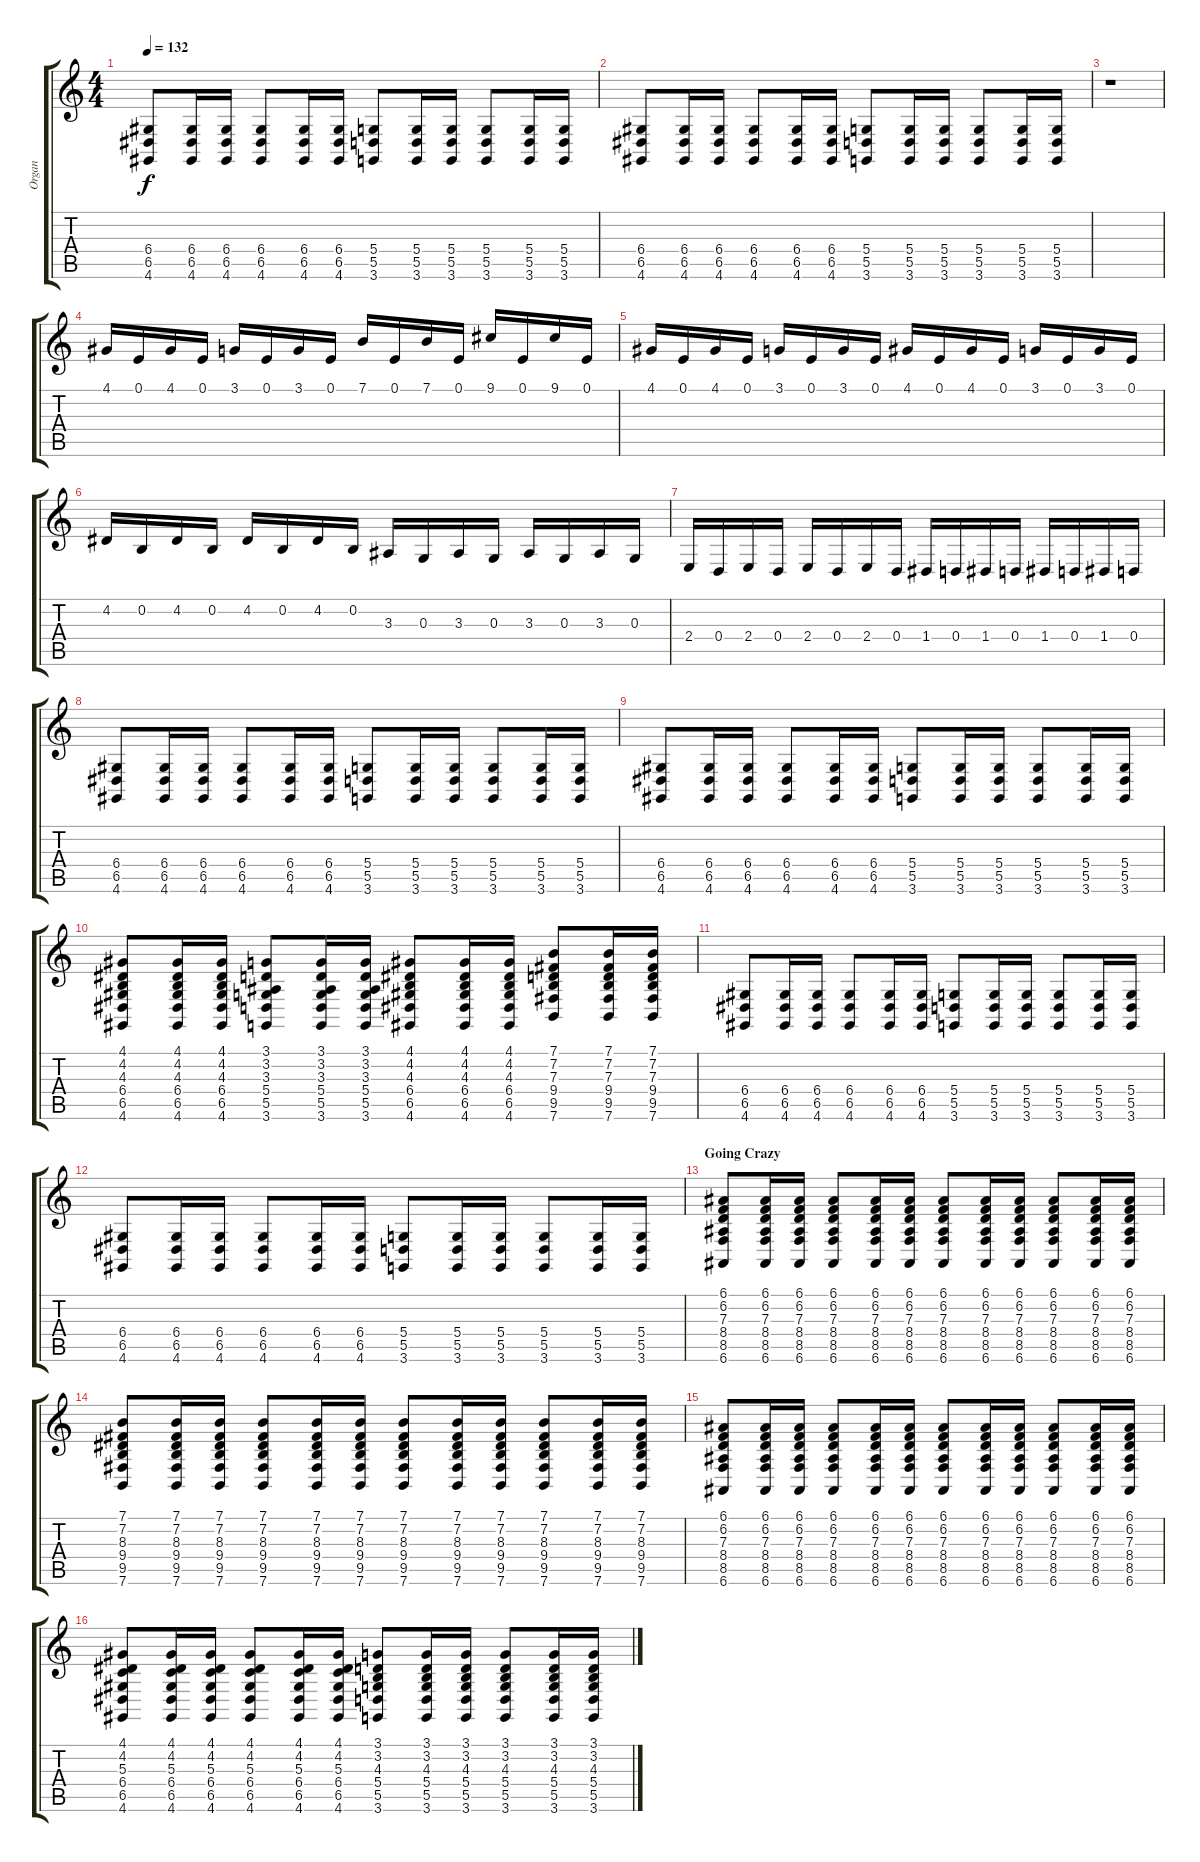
\track ("Organ" "Organ") {instrument churchorgan}
\staff {score tabs}
\tuning (E4 B3 G3 D3 A2 E2) {hide}
\ts (4 4)
\tempo 132
\clef g2
\ks c
(6.4 6.5 4.6).8{dy f} (6.4 6.5 4.6).16 (6.4 6.5 4.6).16 (6.4 6.5 4.6).8 (6.4 6.5 4.6).16 (6.4 6.5 4.6).16 (5.4 5.5 3.6).8 (5.4 5.5 3.6).16 (5.4 5.5 3.6).16 (5.4 5.5 3.6).8 (5.4 5.5 3.6).16 (5.4 5.5 3.6).16 |
(6.4 6.5 4.6).8 (6.4 6.5 4.6).16 (6.4 6.5 4.6).16 (6.4 6.5 4.6).8 (6.4 6.5 4.6).16 (6.4 6.5 4.6).16 (5.4 5.5 3.6).8 (5.4 5.5 3.6).16 (5.4 5.5 3.6).16 (5.4 5.5 3.6).8 (5.4 5.5 3.6).16 (5.4 5.5 3.6).16 |
r.1 |
4.1.16 0.1.16 4.1.16 0.1.16 3.1.16 0.1.16 3.1.16 0.1.16 7.1.16 0.1.16 7.1.16 0.1.16 9.1.16 0.1.16 9.1.16 0.1.16 |
4.1.16 0.1.16 4.1.16 0.1.16 3.1.16 0.1.16 3.1.16 0.1.16 4.1.16 0.1.16 4.1.16 0.1.16 3.1.16 0.1.16 3.1.16 0.1.16 |
4.2.16 0.2.16 4.2.16 0.2.16 4.2.16 0.2.16 4.2.16 0.2.16 3.3.16 0.3.16 3.3.16 0.3.16 3.3.16 0.3.16 3.3.16 0.3.16 |
2.4.16 0.4.16 2.4.16 0.4.16 2.4.16 0.4.16 2.4.16 0.4.16 1.4.16 0.4.16 1.4.16 0.4.16 1.4.16 0.4.16 1.4.16 0.4.16 |
(6.4 6.5 4.6).8 (6.4 6.5 4.6).16 (6.4 6.5 4.6).16 (6.4 6.5 4.6).8 (6.4 6.5 4.6).16 (6.4 6.5 4.6).16 (5.4 5.5 3.6).8 (5.4 5.5 3.6).16 (5.4 5.5 3.6).16 (5.4 5.5 3.6).8 (5.4 5.5 3.6).16 (5.4 5.5 3.6).16 |
(6.4 6.5 4.6).8 (6.4 6.5 4.6).16 (6.4 6.5 4.6).16 (6.4 6.5 4.6).8 (6.4 6.5 4.6).16 (6.4 6.5 4.6).16 (5.4 5.5 3.6).8 (5.4 5.5 3.6).16 (5.4 5.5 3.6).16 (5.4 5.5 3.6).8 (5.4 5.5 3.6).16 (5.4 5.5 3.6).16 |
(4.1 4.2 4.3 6.4 6.5 4.6).8 (4.1 4.2 4.3 6.4 6.5 4.6).16 (4.1 4.2 4.3 6.4 6.5 4.6).16 (3.1 3.2 3.3 5.4 5.5 3.6).8 (3.1 3.2 3.3 5.4 5.5 3.6).16 (3.1 3.2 3.3 5.4 5.5 3.6).16 (4.1 4.2 4.3 6.4 6.5 4.6).8 (4.1 4.2 4.3 6.4 6.5 4.6).16 (4.1 4.2 4.3 6.4 6.5 4.6).16 (7.1 7.2 7.3 9.4 9.5 7.6).8 (7.1 7.2 7.3 9.4 9.5 7.6).16 (7.1 7.2 7.3 9.4 9.5 7.6).16 |
(6.4 6.5 4.6).8 (6.4 6.5 4.6).16 (6.4 6.5 4.6).16 (6.4 6.5 4.6).8 (6.4 6.5 4.6).16 (6.4 6.5 4.6).16 (5.4 5.5 3.6).8 (5.4 5.5 3.6).16 (5.4 5.5 3.6).16 (5.4 5.5 3.6).8 (5.4 5.5 3.6).16 (5.4 5.5 3.6).16 |
(6.4 6.5 4.6).8 (6.4 6.5 4.6).16 (6.4 6.5 4.6).16 (6.4 6.5 4.6).8 (6.4 6.5 4.6).16 (6.4 6.5 4.6).16 (5.4 5.5 3.6).8 (5.4 5.5 3.6).16 (5.4 5.5 3.6).16 (5.4 5.5 3.6).8 (5.4 5.5 3.6).16 (5.4 5.5 3.6).16 |
\section ("" "Going Crazy")
(6.1 6.2 7.3 8.4 8.5 6.6).8 (6.1 6.2 7.3 8.4 8.5 6.6).16 (6.1 6.2 7.3 8.4 8.5 6.6).16 (6.1 6.2 7.3 8.4 8.5 6.6).8 (6.1 6.2 7.3 8.4 8.5 6.6).16 (6.1 6.2 7.3 8.4 8.5 6.6).16 (6.1 6.2 7.3 8.4 8.5 6.6).8 (6.1 6.2 7.3 8.4 8.5 6.6).16 (6.1 6.2 7.3 8.4 8.5 6.6).16 (6.1 6.2 7.3 8.4 8.5 6.6).8 (6.1 6.2 7.3 8.4 8.5 6.6).16 (6.1 6.2 7.3 8.4 8.5 6.6).16 |
(7.1 7.2 8.3 9.4 9.5 7.6).8 (7.1 7.2 8.3 9.4 9.5 7.6).16 (7.1 7.2 8.3 9.4 9.5 7.6).16 (7.1 7.2 8.3 9.4 9.5 7.6).8 (7.1 7.2 8.3 9.4 9.5 7.6).16 (7.1 7.2 8.3 9.4 9.5 7.6).16 (7.1 7.2 8.3 9.4 9.5 7.6).8 (7.1 7.2 8.3 9.4 9.5 7.6).16 (7.1 7.2 8.3 9.4 9.5 7.6).16 (7.1 7.2 8.3 9.4 9.5 7.6).8 (7.1 7.2 8.3 9.4 9.5 7.6).16 (7.1 7.2 8.3 9.4 9.5 7.6).16 |
(6.1 6.2 7.3 8.4 8.5 6.6).8 (6.1 6.2 7.3 8.4 8.5 6.6).16 (6.1 6.2 7.3 8.4 8.5 6.6).16 (6.1 6.2 7.3 8.4 8.5 6.6).8 (6.1 6.2 7.3 8.4 8.5 6.6).16 (6.1 6.2 7.3 8.4 8.5 6.6).16 (6.1 6.2 7.3 8.4 8.5 6.6).8 (6.1 6.2 7.3 8.4 8.5 6.6).16 (6.1 6.2 7.3 8.4 8.5 6.6).16 (6.1 6.2 7.3 8.4 8.5 6.6).8 (6.1 6.2 7.3 8.4 8.5 6.6).16 (6.1 6.2 7.3 8.4 8.5 6.6).16 |
(4.1 4.2 5.3 6.4 6.5 4.6).8 (4.1 4.2 5.3 6.4 6.5 4.6).16 (4.1 4.2 5.3 6.4 6.5 4.6).16 (4.1 4.2 5.3 6.4 6.5 4.6).8 (4.1 4.2 5.3 6.4 6.5 4.6).16 (4.1 4.2 5.3 6.4 6.5 4.6).16 (3.1 3.2 4.3 5.4 5.5 3.6).8 (3.1 3.2 4.3 5.4 5.5 3.6).16 (3.1 3.2 4.3 5.4 5.5 3.6).16 (3.1 3.2 4.3 5.4 5.5 3.6).8 (3.1 3.2 4.3 5.4 5.5 3.6).16 (3.1 3.2 4.3 5.4 5.5 3.6).16
